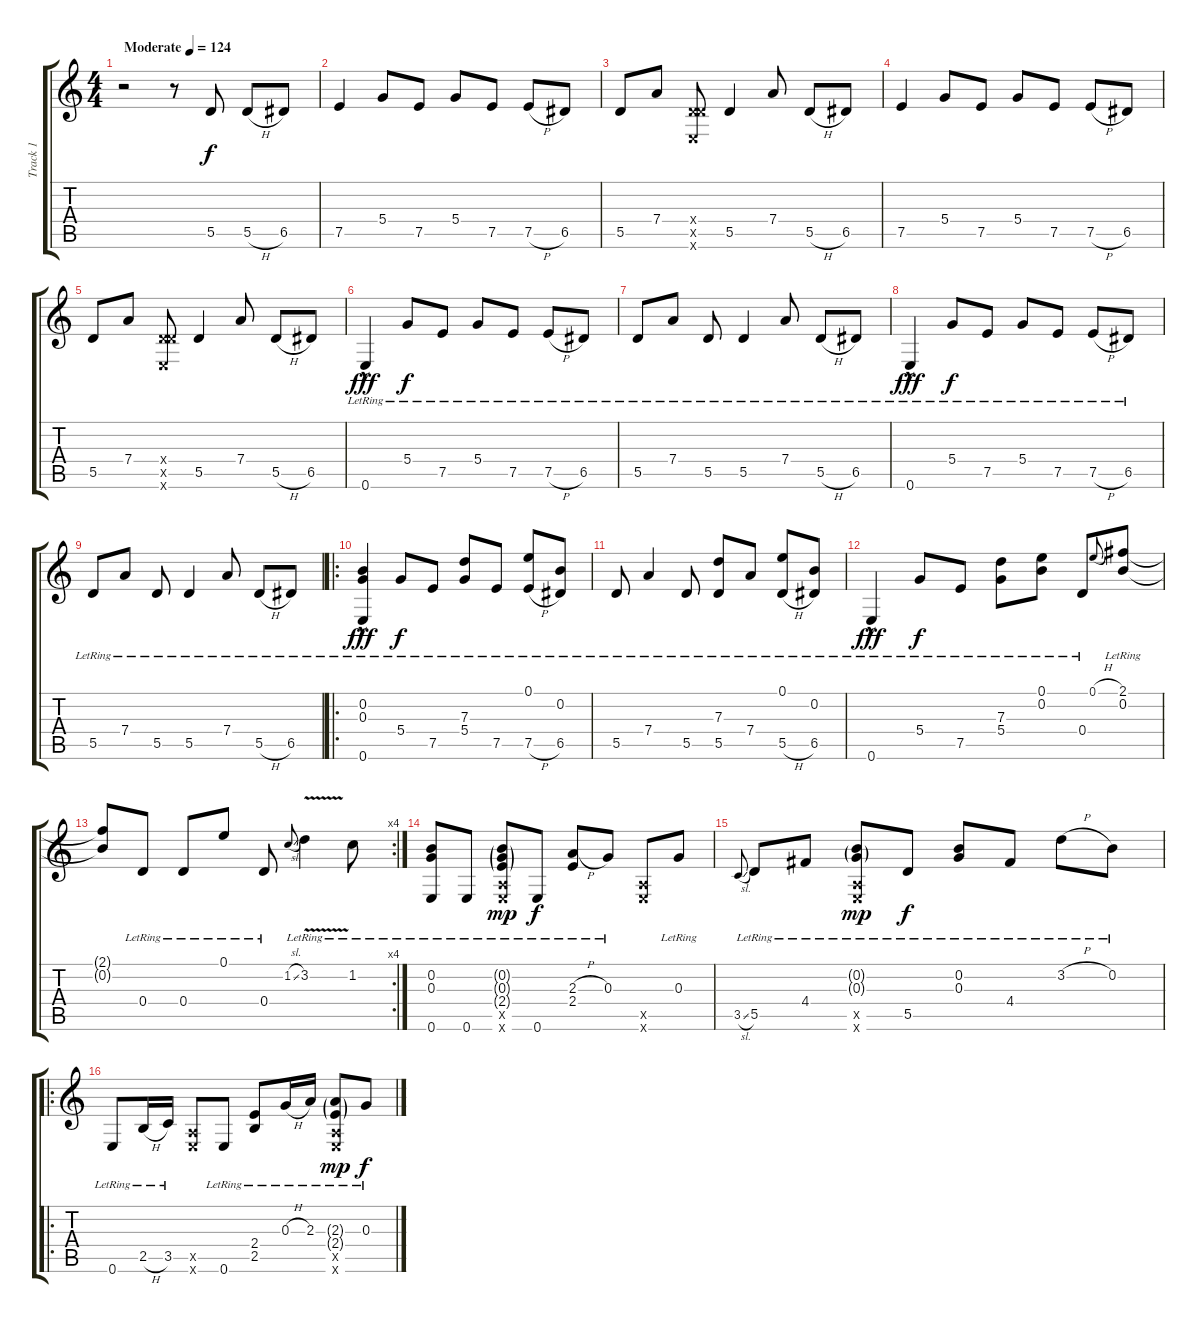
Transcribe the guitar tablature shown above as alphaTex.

\track ("Track 1" "Track 1") {instrument acousticguitarsteel}
\staff {score tabs}
\tuning (E4 B3 G3 D3 A2 E2) {hide}
\ts (4 4)
\tempo (124 "Moderate")
\clef g2
\ks c
r.2{dy f instrument acousticguitarsteel} r.8 5.5.8 5.5{h}.8 6.5.8 |
7.5.4 5.4.8 7.5.8 5.4.8 7.5.8 7.5{h}.8 6.5.8 |
5.5.8 7.4.8 (0.4{x} 5.5{x} 0.6{x}).8 5.5.4 7.4.8 5.5{h}.8 6.5.8 |
7.5.4 5.4.8 7.5.8 5.4.8 7.5.8 7.5{h}.8 6.5.8 |
5.5.8 7.4.8 (0.4{x} 5.5{x} 0.6{x}).8 5.5.4 7.4.8 5.5{h}.8 6.5.8 |
0.6{hac lr}.4{dy fff} 5.4{lr}.8{dy f} 7.5{lr}.8 5.4{lr}.8 7.5{lr}.8 7.5{h lr}.8 6.5{lr}.8 |
5.5{lr}.8 7.4{lr}.8 5.5{lr}.8 5.5{lr}.4 7.4{lr}.8 5.5{h lr}.8 6.5{lr}.8 |
0.6{hac lr}.4{dy fff} 5.4{lr}.8{dy f} 7.5{lr}.8 5.4{lr}.8 7.5{lr}.8 7.5{h lr}.8 6.5{lr}.8 |
5.5{lr}.8 7.4{lr}.8 5.5{lr}.8 5.5{lr}.4 7.4{lr}.8 5.5{h lr}.8 6.5{lr}.8 |
\ro
(0.2{lr} 0.3{lr} 0.6{hac lr}).4{dy fff} 5.4{lr}.8{dy f} 7.5{lr}.8 (7.3{lr} 5.4{lr}).8 7.5{lr}.8 (0.1{lr} 7.5{h lr}).8 (0.2{lr} 6.5{lr}).8 |
5.5{lr}.8 7.4{lr}.4 5.5{lr}.8 (7.3{lr} 5.5{lr}).8 7.4{lr}.8 (0.1{lr} 5.5{h lr}).8 (0.2{lr} 6.5{lr}).8 |
0.6{hac lr}.4{dy fff} 5.4{lr}.8{dy f} 7.5{lr}.8 (7.3{lr} 5.4{lr}).8 (0.1{lr} 0.2{lr}).8 0.4{lr}.8 0.1{h}.8{gr onbeat} (2.1{lr} 0.2{lr}).8 |
\rc 4
(2.1{t} 0.2{t}).8 0.4{lr}.8 0.4{lr}.8 0.1{lr}.8 0.4{lr}.8 1.2{sl}.8{gr onbeat} 3.2{v lr}.4 1.2{lr}.8 |
(0.2{lr} 0.3{lr} 0.6{lr}).8 0.6{lr}.8 (0.2{g lr} 0.3{g lr} 2.4{g lr} 0.5{x} 0.6{x}).8{dy mp} 0.6{lr}.8{dy f} (2.3{h lr} 2.4{lr}).8 0.3{lr}.8 (0.5{x} 0.6{x}).8 0.3{lr}.8 |
3.5{sl}.8{gr onbeat} 5.5{lr}.8 4.4{lr}.8 (0.2{g lr} 0.3{g lr} 0.5{x} 0.6{x}).8{dy mp} 5.5{lr}.8{dy f} (0.2{lr} 0.3{lr}).8 4.4{lr}.8 3.2{h lr}.8 0.2{lr}.8 |
\ro
0.6{lr}.8 2.5{h lr}.16 3.5{lr}.16 (0.5{x} 0.6{x}).8 0.6{lr}.8 (2.4{lr} 2.5{lr}).8 0.3{h lr}.16 2.3{lr}.16 (2.3{g lr} 2.4{g lr} 0.5{x} 0.6{x}).8{dy mp} 0.3{lr}.8{dy f}
